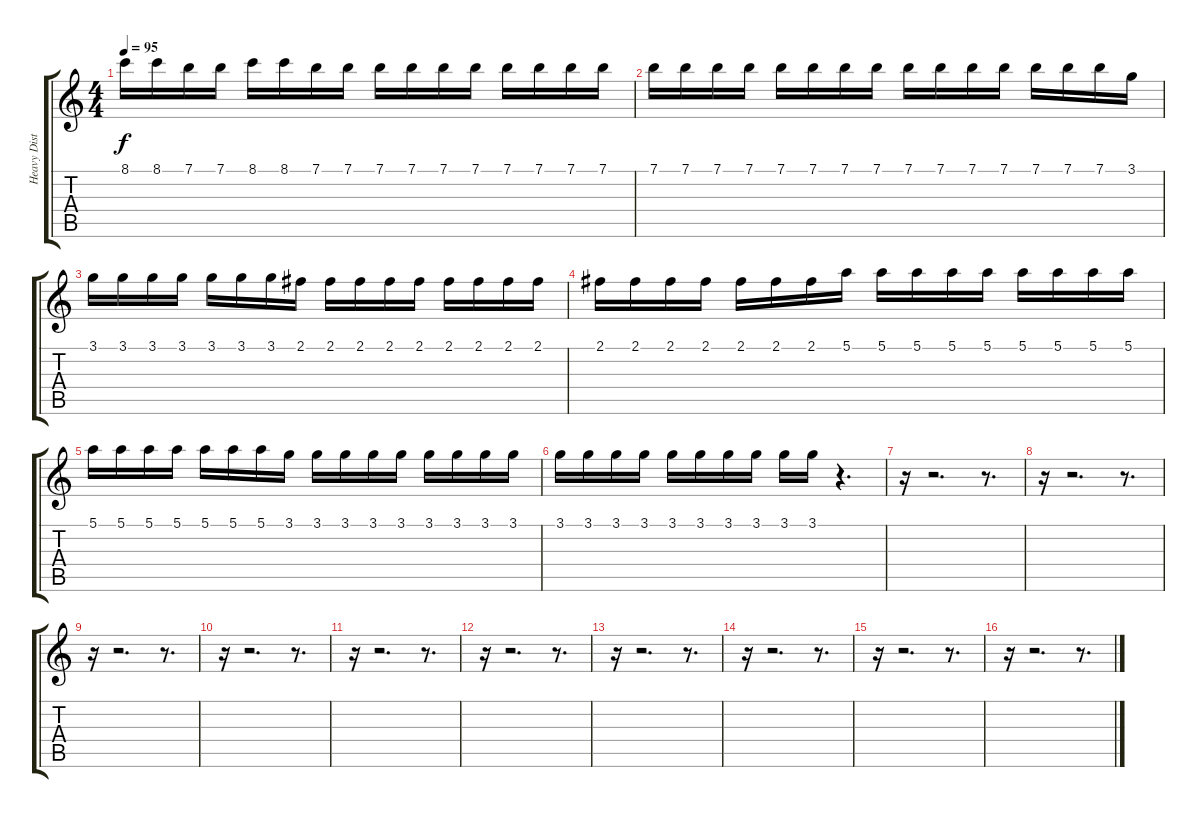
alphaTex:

\track ("Heavy Distortion" "Heavy Dist") {instrument overdrivenguitar}
\staff {score tabs}
\tuning (E4 B3 G3 D3 A2 E2) {hide}
\ts (4 4)
\tempo 95
\clef g2
\ks c
8.1.16{dy f} 8.1.16 7.1.16 7.1.16 8.1.16 8.1.16 7.1.16 7.1.16 7.1.16 7.1.16 7.1.16 7.1.16 7.1.16 7.1.16 7.1.16 7.1.16 |
7.1.16 7.1.16 7.1.16 7.1.16 7.1.16 7.1.16 7.1.16 7.1.16 7.1.16 7.1.16 7.1.16 7.1.16 7.1.16 7.1.16 7.1.16 3.1.16 |
3.1.16 3.1.16 3.1.16 3.1.16 3.1.16 3.1.16 3.1.16 2.1.16 2.1.16 2.1.16 2.1.16 2.1.16 2.1.16 2.1.16 2.1.16 2.1.16 |
2.1.16 2.1.16 2.1.16 2.1.16 2.1.16 2.1.16 2.1.16 5.1.16 5.1.16 5.1.16 5.1.16 5.1.16 5.1.16 5.1.16 5.1.16 5.1.16 |
5.1.16 5.1.16 5.1.16 5.1.16 5.1.16 5.1.16 5.1.16 3.1.16 3.1.16 3.1.16 3.1.16 3.1.16 3.1.16 3.1.16 3.1.16 3.1.16 |
3.1.16 3.1.16 3.1.16 3.1.16 3.1.16 3.1.16 3.1.16 3.1.16 3.1.16 3.1.16 r.4{d} |
r.16 r.2{d} r.8{d} |
r.16 r.2{d} r.8{d} |
r.16 r.2{d} r.8{d} |
r.16 r.2{d} r.8{d} |
r.16 r.2{d} r.8{d} |
r.16 r.2{d} r.8{d} |
r.16 r.2{d} r.8{d} |
r.16 r.2{d} r.8{d} |
r.16 r.2{d} r.8{d} |
r.16 r.2{d} r.8{d}
